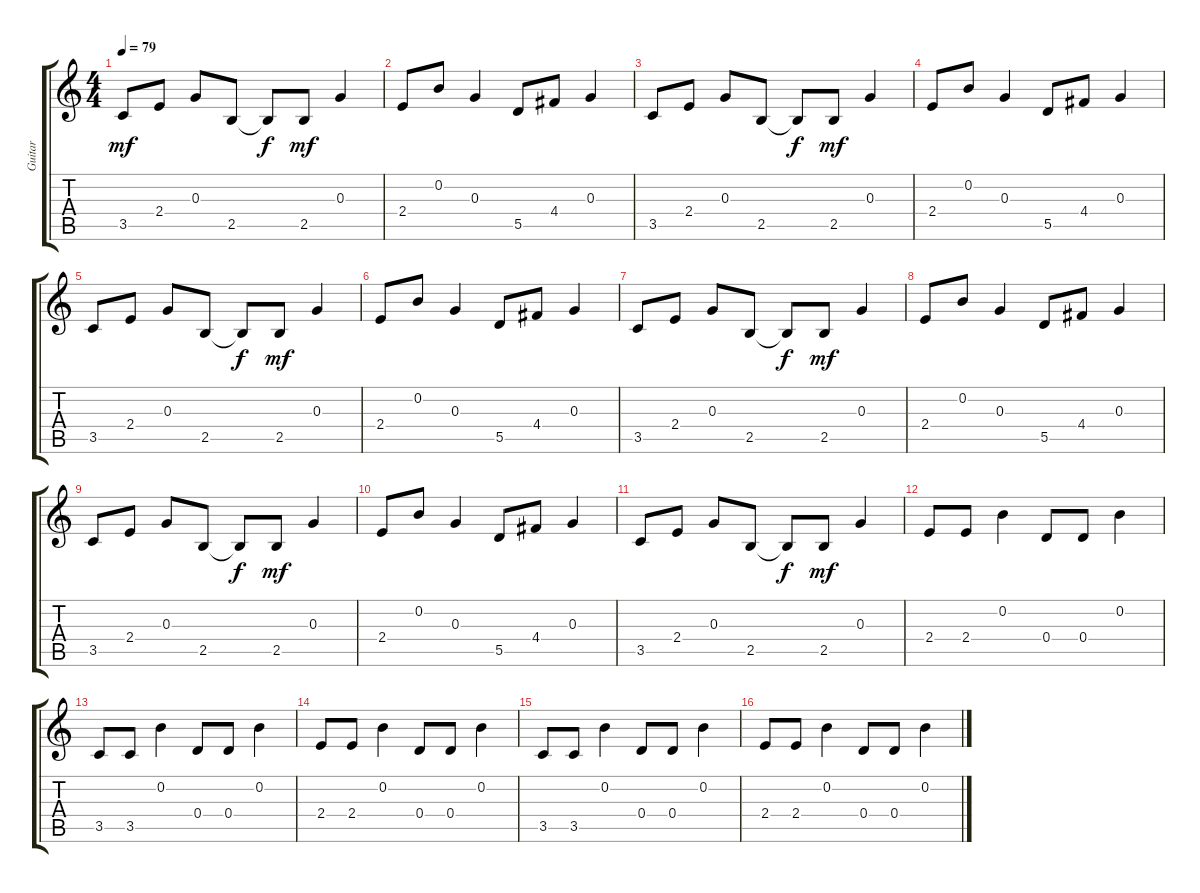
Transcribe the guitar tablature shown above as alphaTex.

\track ("Guitar" "Guitar") {instrument acousticguitarnylon}
\staff {score tabs}
\tuning (E4 B3 G3 D3 A2 E2) {hide}
\ts (4 4)
\tempo 79
\clef g2
\ks c
3.5.8{dy mf} 2.4.8 0.3.8 2.5.8 2.5{t}.8{dy f} 2.5.8{dy mf} 0.3.4 |
2.4.8 0.2.8 0.3.4 5.5.8 4.4.8 0.3.4 |
3.5.8 2.4.8 0.3.8 2.5.8 2.5{t}.8{dy f} 2.5.8{dy mf} 0.3.4 |
2.4.8 0.2.8 0.3.4 5.5.8 4.4.8 0.3.4 |
3.5.8 2.4.8 0.3.8 2.5.8 2.5{t}.8{dy f} 2.5.8{dy mf} 0.3.4 |
2.4.8 0.2.8 0.3.4 5.5.8 4.4.8 0.3.4 |
3.5.8 2.4.8 0.3.8 2.5.8 2.5{t}.8{dy f} 2.5.8{dy mf} 0.3.4 |
2.4.8 0.2.8 0.3.4 5.5.8 4.4.8 0.3.4 |
3.5.8 2.4.8 0.3.8 2.5.8 2.5{t}.8{dy f} 2.5.8{dy mf} 0.3.4 |
2.4.8 0.2.8 0.3.4 5.5.8 4.4.8 0.3.4 |
3.5.8 2.4.8 0.3.8 2.5.8 2.5{t}.8{dy f} 2.5.8{dy mf} 0.3.4 |
2.4.8 2.4.8 0.2.4 0.4.8 0.4.8 0.2.4 |
3.5.8 3.5.8 0.2.4 0.4.8 0.4.8 0.2.4 |
2.4.8 2.4.8 0.2.4 0.4.8 0.4.8 0.2.4 |
3.5.8 3.5.8 0.2.4 0.4.8 0.4.8 0.2.4 |
2.4.8 2.4.8 0.2.4 0.4.8 0.4.8 0.2.4
